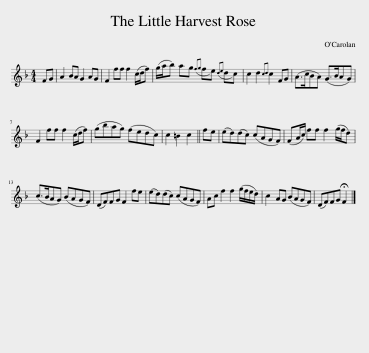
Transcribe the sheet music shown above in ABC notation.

X:1
L:1/8
M:4/4
I:linebreak $
K:F
V:1 treble
V:1
 FG | A2 BA G2 AG | F2 ff f2 (c/d/f) | (g/a/b) ag({fg} fe)({de} dc) | c2 d2{cd} c2 FG | %5
 (A>cBA) (G>BAG) |$ F2 ff f2 (c/d/f) | (gbag) (fedc) | c2 =B2 c2 || fe | %10
 (ed)(dc) (cAGF) | (FA/c/) ff f2 (g/f/d) |$ (c>BAG) (BAGF) | (DF)FG F2 fe | (ed)(dc) (cAGF) | %15
 Ac f2 f2 (g/f/e/d/) | c2 AG (BAGF) | (DF)FG !fermata!F2 |] %18
